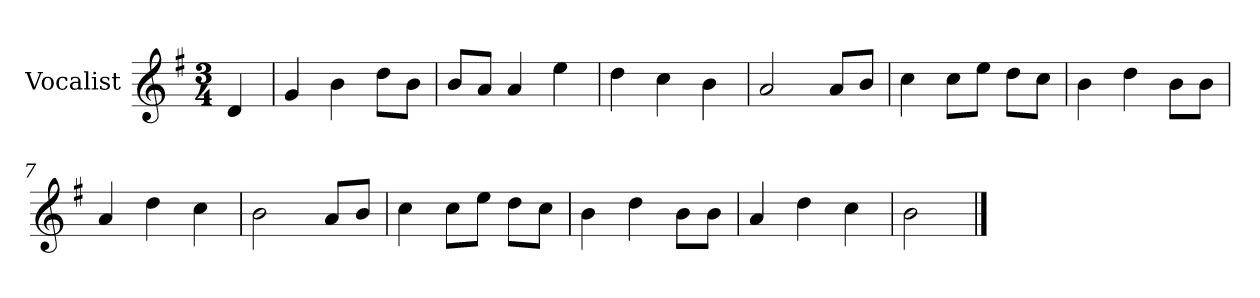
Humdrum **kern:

**kern
*part1
*staff1
*I"Vocalist
*k[f#]
*G:
*M3/4
=
4d
=1
4g
4b
8ddL
8bJ
=2
8bL
8aJ
4a
4ee
=3
4dd
4cc
4b
=4
2a
8aL
8bJ
=5
4cc
8ccL
8eeJ
8ddL
8ccJ
=6
4b
4dd
8bL
8bJ
=7
4a
4dd
4cc
=8
2b
8aL
8bJ
=9
4cc
8ccL
8eeJ
8ddL
8ccJ
=10
4b
4dd
8bL
8bJ
=11
4a
4dd
4cc
=12
2b
==
*-
